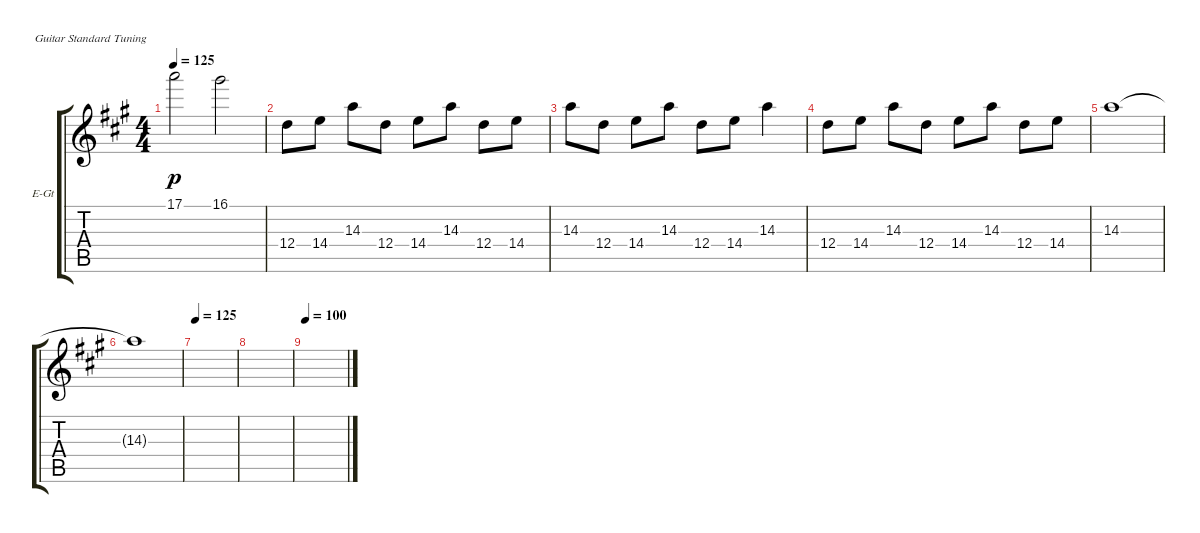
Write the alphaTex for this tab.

\defaultSystemsLayout 4
\bracketExtendMode groupsimilarinstruments
\firstSystemTrackNameOrientation horizontal
\otherSystemsTrackNameOrientation horizontal
\track ("Electric Guitar" "E-Gt") {mute instrument distortionguitar}
\staff {score tabs}
\tuning (E4 B3 G3 D3 A2 E2)
\ts (4 4)
\tempo 125
\clef g2
\scale
0.333333
\ks a
17.1.2{dy p} 16.1.2 |
\scale
0.333333 12.4.8 14.4.8 14.3.8 12.4.8 14.4.8 14.3.8 12.4.8 14.4.8 |
\scale
0.333333 14.3.8 12.4.8 14.4.8 14.3.8 12.4.8 14.4.8 14.3.4 |
\scale
0.333333 12.4.8 14.4.8 14.3.8 12.4.8 14.4.8 14.3.8 12.4.8 14.4.8 |
\scale
0.333333 14.3.1 |
\scale
0.333333 14.3{t}.1 |
\tempo 125
\scale
0.333333 |
\scale
0.333333 |
\tempo 100
\scale
0.333333 |
\scale
0.333333
